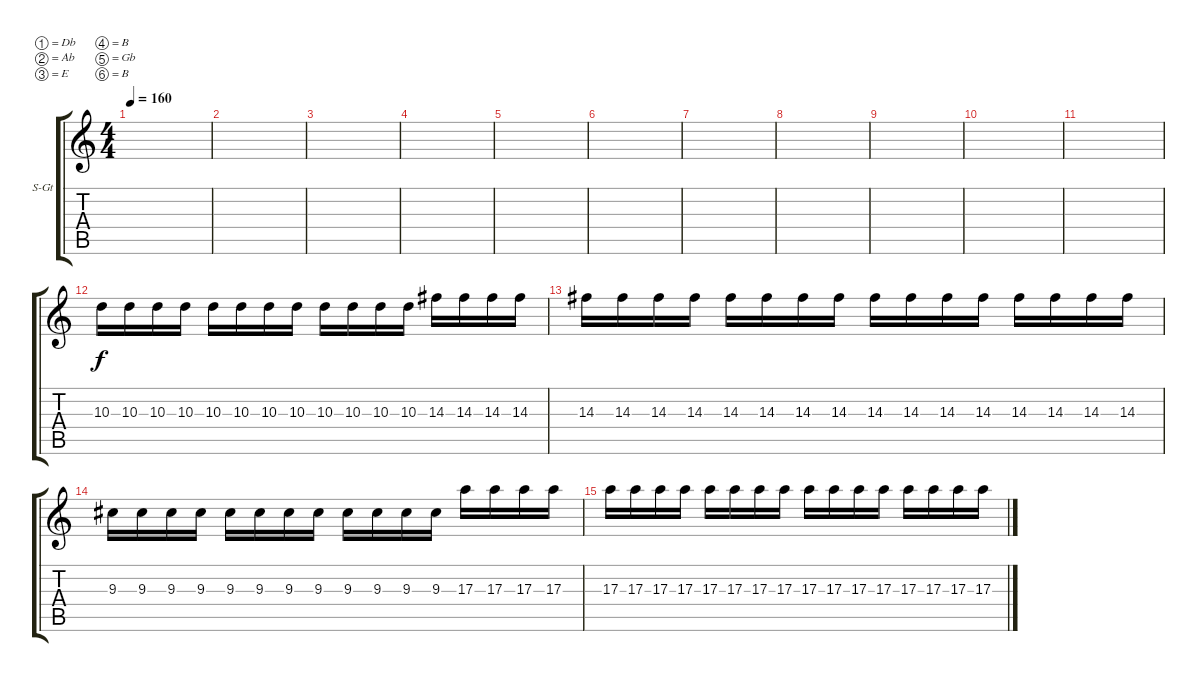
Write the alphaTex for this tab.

\defaultSystemsLayout 4
\bracketExtendMode groupsimilarinstruments
\firstSystemTrackNameOrientation horizontal
\otherSystemsTrackNameOrientation horizontal
\track ("Extra" "S-Gt") {instrument acousticguitarsteel}
\staff {score tabs}
\tuning (Db4 Ab3 E3 B2 Gb2 B1)
\ts (4 4)
\tempo 160
\clef g2
\scale
0.333333
\ks c
|
\scale
0.333333 |
\scale
0.333333 |
\scale
0.333333 |
\scale
0.333333 |
\scale
0.333333 |
\scale
0.333333 |
\scale
0.333333 |
\scale
0.333333 |
\scale
0.333333 |
\scale
0.333333 |
\scale
0.333333 10.3.16 10.3.16 10.3.16 10.3.16 10.3.16 10.3.16 10.3.16 10.3.16 10.3.16 10.3.16 10.3.16 10.3.16 14.3.16 14.3.16 14.3.16 14.3.16 |
\scale
0.333333 14.3.16 14.3.16 14.3.16 14.3.16 14.3.16 14.3.16 14.3.16 14.3.16 14.3.16 14.3.16 14.3.16 14.3.16 14.3.16 14.3.16 14.3.16 14.3.16 |
\scale
0.333333 9.3.16 9.3.16 9.3.16 9.3.16 9.3.16 9.3.16 9.3.16 9.3.16 9.3.16 9.3.16 9.3.16 9.3.16 17.3.16 17.3.16 17.3.16 17.3.16 |
17.3.16 17.3.16 17.3.16 17.3.16 17.3.16 17.3.16 17.3.16 17.3.16 17.3.16 17.3.16 17.3.16 17.3.16 17.3.16 17.3.16 17.3.16 17.3.16
